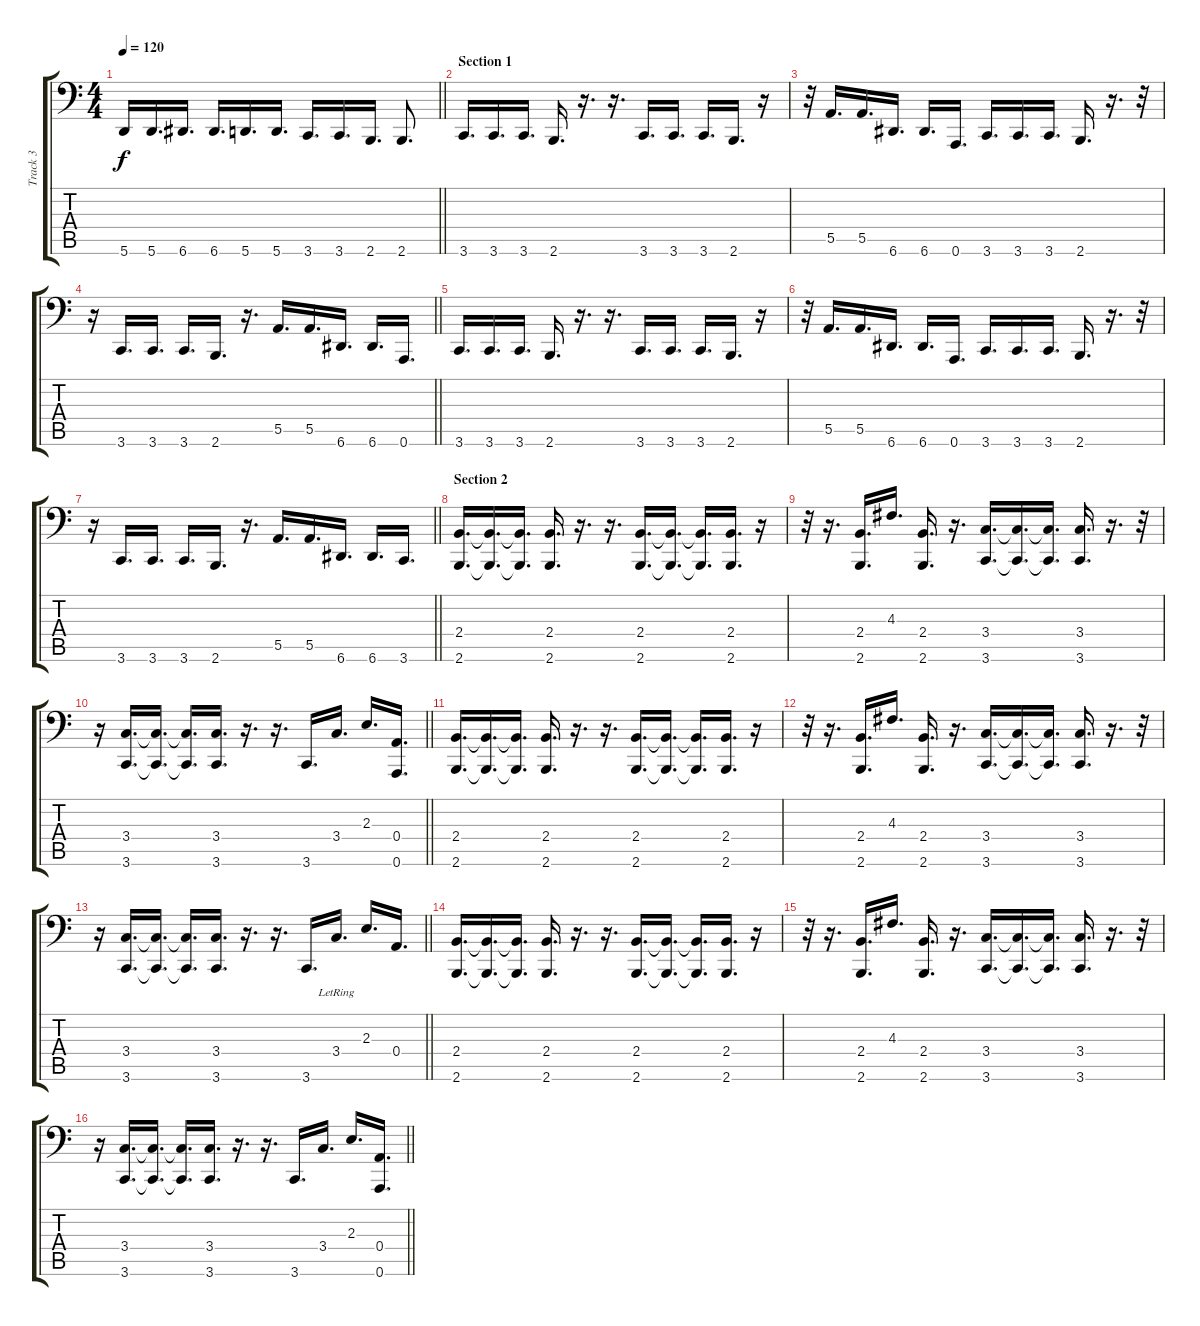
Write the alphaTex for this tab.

\track ("Track 3" "Track 3") {instrument electricbassfinger}
\staff {score tabs}
\tuning (B2 Gb2 D2 A1 E1 A0) {hide}
\ts (4 4)
\tempo 120
\clef f4
\barLineRight lightlight
\ks c
5.6{t}.16{dy f} 5.6.16{d} 6.6.16{d} 6.6.16{d} 5.6.16{d} 5.6.16{d} 3.6.16{d} 3.6.16{d} 2.6.16{d} 2.6.8{d} |
\section ("" "Section 1")
3.6.16{d} 3.6.16{d} 3.6.16{d} 2.6.16{d} r.16{d} r.16{d} 3.6.16{d} 3.6.16{d} 3.6.16{d} 2.6.16{d} r.16 |
r.32 5.5.16{d} 5.5.16{d} 6.6.16{d} 6.6.16{d} 0.6.16{d} 3.6.16{d} 3.6.16{d} 3.6.16{d} 2.6.16{d} r.16{d} r.32 |
\barLineRight lightlight
r.16 3.6.16{d} 3.6.16{d} 3.6.16{d} 2.6.16{d} r.16{d} 5.5.16{d} 5.5.16{d} 6.6.16{d} 6.6.16{d} 0.6.16{d} |
3.6.16{d} 3.6.16{d} 3.6.16{d} 2.6.16{d} r.16{d} r.16{d} 3.6.16{d} 3.6.16{d} 3.6.16{d} 2.6.16{d} r.16 |
r.32 5.5.16{d} 5.5.16{d} 6.6.16{d} 6.6.16{d} 0.6.16{d} 3.6.16{d} 3.6.16{d} 3.6.16{d} 2.6.16{d} r.16{d} r.32 |
\barLineRight lightlight
r.16 3.6.16{d} 3.6.16{d} 3.6.16{d} 2.6.16{d} r.16{d} 5.5.16{d} 5.5.16{d} 6.6.16{d} 6.6.16{d} 3.6.16{d} |
\section ("" "Section 2")
(2.4 2.6).16{d} (2.4{t} 2.6{t}).16{d} (2.4{t} 2.6{t}).16{d} (2.4 2.6).16{d} r.16{d} r.16{d} (2.4 2.6).16{d} (2.4{t} 2.6{t}).16{d} (2.4{t} 2.6{t}).16{d} (2.4 2.6).16{d} r.16 |
r.32 r.16{d} (2.4 2.6).16{d} 4.3.16{d} (2.4 2.6).16{d} r.16{d} (3.4 3.6).16{d} (3.4{t} 3.6{t}).16{d} (3.4{t} 3.6{t}).16{d} (3.4 3.6).16{d} r.16{d} r.32 |
\barLineRight lightlight
r.16 (3.4 3.6).16{d} (3.4{t} 3.6{t}).16{d} (3.4{t} 3.6{t}).16{d} (3.4 3.6).16{d} r.16{d} r.16{d} 3.6.16{d} 3.4.16{d} 2.3.16{d} (0.4 0.6).16{d} |
(2.4 2.6).16{d} (2.4{t} 2.6{t}).16{d} (2.4{t} 2.6{t}).16{d} (2.4 2.6).16{d} r.16{d} r.16{d} (2.4 2.6).16{d} (2.4{t} 2.6{t}).16{d} (2.4{t} 2.6{t}).16{d} (2.4 2.6).16{d} r.16 |
r.32 r.16{d} (2.4 2.6).16{d} 4.3.16{d} (2.4 2.6).16{d} r.16{d} (3.4 3.6).16{d} (3.4{t} 3.6{t}).16{d} (3.4{t} 3.6{t}).16{d} (3.4 3.6).16{d} r.16{d} r.32 |
\barLineRight lightlight
r.16 (3.4 3.6).16{d} (3.4{t} 3.6{t}).16{d} (3.4{t} 3.6{t}).16{d} (3.4 3.6).16{d} r.16{d} r.16{d} 3.6.16{d} 3.4{lr}.16{d} 2.3.16{d} 0.4.16{d} |
(2.4 2.6).16{d} (2.4{t} 2.6{t}).16{d} (2.4{t} 2.6{t}).16{d} (2.4 2.6).16{d} r.16{d} r.16{d} (2.4 2.6).16{d} (2.4{t} 2.6{t}).16{d} (2.4{t} 2.6{t}).16{d} (2.4 2.6).16{d} r.16 |
r.32 r.16{d} (2.4 2.6).16{d} 4.3.16{d} (2.4 2.6).16{d} r.16{d} (3.4 3.6).16{d} (3.4{t} 3.6{t}).16{d} (3.4{t} 3.6{t}).16{d} (3.4 3.6).16{d} r.16{d} r.32 |
\barLineRight lightlight
r.16 (3.4 3.6).16{d} (3.4{t} 3.6{t}).16{d} (3.4{t} 3.6{t}).16{d} (3.4 3.6).16{d} r.16{d} r.16{d} 3.6.16{d} 3.4.16{d} 2.3.16{d} (0.4 0.6).16{d}
